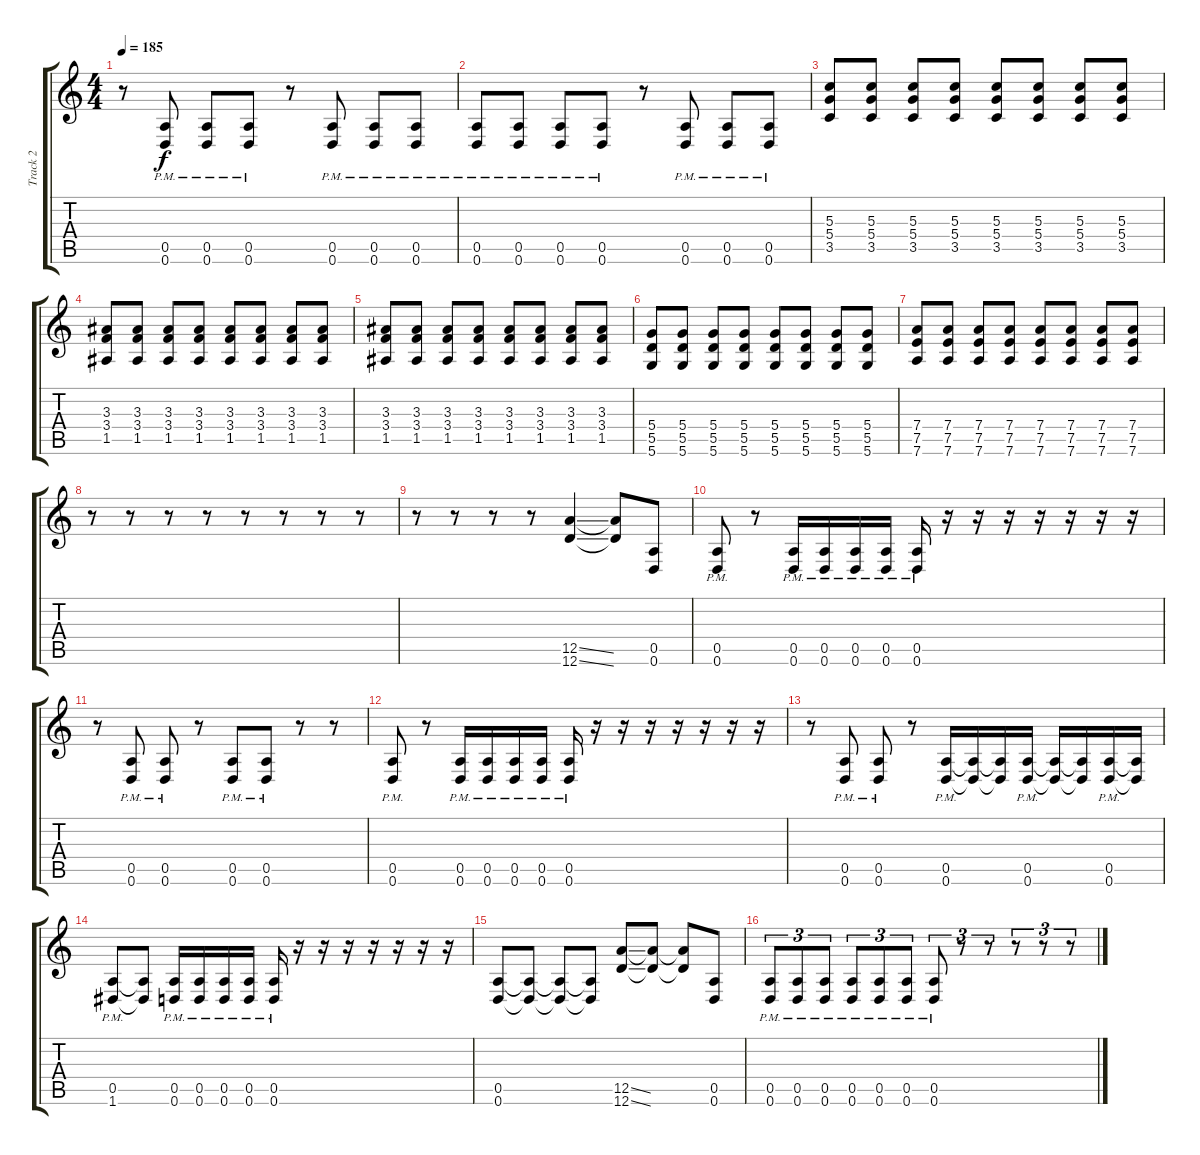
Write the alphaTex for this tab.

\track ("Track 2" "Track 2") {instrument distortionguitar}
\staff {score tabs}
\tuning (E4 B3 G3 D3 A2 D2) {hide}
\ts (4 4)
\tempo 185
\clef g2
\ks c
r.8{dy f} (0.5{pm} 0.6{pm}).8 (0.5{pm} 0.6{pm}).8 (0.5{pm} 0.6{pm}).8 r.8 (0.5{pm} 0.6{pm}).8 (0.5{pm} 0.6{pm}).8 (0.5{pm} 0.6{pm}).8 |
(0.5{pm} 0.6{pm}).8 (0.5{pm} 0.6{pm}).8 (0.5{pm} 0.6{pm}).8 (0.5{pm} 0.6{pm}).8 r.8 (0.5{pm} 0.6{pm}).8 (0.5{pm} 0.6{pm}).8 (0.5{pm} 0.6{pm}).8 |
(5.3 5.4 3.5).8 (5.3 5.4 3.5).8 (5.3 5.4 3.5).8 (5.3 5.4 3.5).8 (5.3 5.4 3.5).8 (5.3 5.4 3.5).8 (5.3 5.4 3.5).8 (5.3 5.4 3.5).8 |
(3.3 3.4 1.5).8 (3.3 3.4 1.5).8 (3.3 3.4 1.5).8 (3.3 3.4 1.5).8 (3.3 3.4 1.5).8 (3.3 3.4 1.5).8 (3.3 3.4 1.5).8 (3.3 3.4 1.5).8 |
(3.3 3.4 1.5).8 (3.3 3.4 1.5).8 (3.3 3.4 1.5).8 (3.3 3.4 1.5).8 (3.3 3.4 1.5).8 (3.3 3.4 1.5).8 (3.3 3.4 1.5).8 (3.3 3.4 1.5).8 |
(5.4 5.5 5.6).8 (5.4 5.5 5.6).8 (5.4 5.5 5.6).8 (5.4 5.5 5.6).8 (5.4 5.5 5.6).8 (5.4 5.5 5.6).8 (5.4 5.5 5.6).8 (5.4 5.5 5.6).8 |
(7.4 7.5 7.6).8 (7.4 7.5 7.6).8 (7.4 7.5 7.6).8 (7.4 7.5 7.6).8 (7.4 7.5 7.6).8 (7.4 7.5 7.6).8 (7.4 7.5 7.6).8 (7.4 7.5 7.6).8 |
r.8 r.8 r.8 r.8 r.8 r.8 r.8 r.8 |
r.8 r.8 r.8 r.8 (12.5{ss} 12.6{ss}).4 (12.5{t} 12.6{t}).8 (0.5 0.6).8 |
(0.5{pm} 0.6{pm}).8 r.8 (0.5{pm} 0.6{pm}).16 (0.5{pm} 0.6{pm}).16 (0.5{pm} 0.6{pm}).16 (0.5{pm} 0.6{pm}).16 (0.5{pm} 0.6{pm}).16 r.16 r.16 r.16 r.16 r.16 r.16 r.16 |
r.8 (0.5{pm} 0.6{pm}).8 (0.5{pm} 0.6{pm}).8 r.8 (0.5{pm} 0.6{pm}).8 (0.5{pm} 0.6{pm}).8 r.8 r.8 |
(0.5{pm} 0.6{pm}).8 r.8 (0.5{pm} 0.6{pm}).16 (0.5{pm} 0.6{pm}).16 (0.5{pm} 0.6{pm}).16 (0.5{pm} 0.6{pm}).16 (0.5{pm} 0.6{pm}).16 r.16 r.16 r.16 r.16 r.16 r.16 r.16 |
r.8 (0.5{pm} 0.6{pm}).8 (0.5{pm} 0.6{pm}).8 r.8 (0.5{pm} 0.6{pm}).16 (0.5{t} 0.6{t}).16 (0.5{t} 0.6{t}).16 (0.5{pm} 0.6{pm}).16 (0.5{t} 0.6{t}).16 (0.5{t} 0.6{t}).16 (0.5{pm} 0.6{pm}).16 (0.5{t} 0.6{t}).16 |
(0.5{pm} 1.6{pm}).8 (0.5{t} 1.6{t}).8 (0.5{pm} 0.6{pm}).16 (0.5{pm} 0.6{pm}).16 (0.5{pm} 0.6{pm}).16 (0.5{pm} 0.6{pm}).16 (0.5{pm} 0.6{pm}).16 r.16 r.16 r.16 r.16 r.16 r.16 r.16 |
(0.5 0.6).8 (0.5{t} 0.6{t}).8 (0.5{t} 0.6{t}).8 (0.5{t} 0.6{t}).8 (12.5{ss} 12.6{ss}).8 (12.5{t} 12.6{t}).8 (12.5{t} 12.6{t}).8 (0.5 0.6).8 |
(0.5{pm} 0.6{pm}).8{tu (3 2)} (0.5{pm} 0.6{pm}).8{tu (3 2)} (0.5{pm} 0.6{pm}).8{tu (3 2)} (0.5{pm} 0.6{pm}).8{tu (3 2)} (0.5{pm} 0.6{pm}).8{tu (3 2)} (0.5{pm} 0.6{pm}).8{tu (3 2)} (0.5{pm} 0.6{pm}).8{tu (3 2)} r.8{tu (3 2)} r.8{tu (3 2)} r.8{tu (3 2)} r.8{tu (3 2)} r.8{tu (3 2)}
